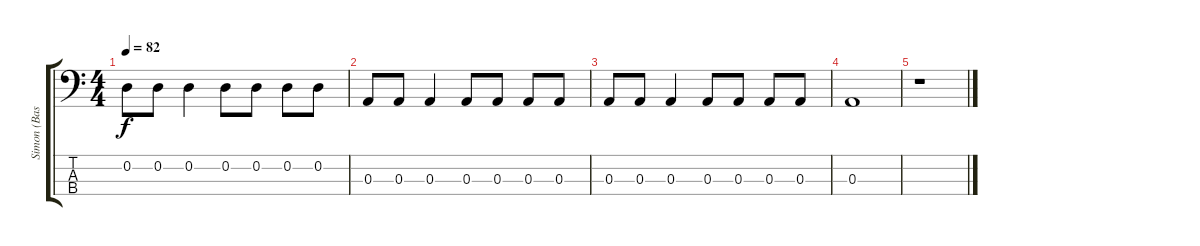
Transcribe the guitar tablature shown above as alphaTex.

\track ("Simon (Bass)" "Simon (Bas") {instrument slapbass2}
\staff {score tabs}
\tuning (G2 D2 A1 E1) {hide}
\ts (4 4)
\tempo 82
\clef f4
\ks c
0.2.8{dy f} 0.2.8 0.2.4 0.2.8 0.2.8 0.2.8 0.2.8 |
0.3.8 0.3.8 0.3.4 0.3.8 0.3.8 0.3.8 0.3.8 |
0.3.8 0.3.8 0.3.4 0.3.8 0.3.8 0.3.8 0.3.8 |
0.3.1 |
r.1
